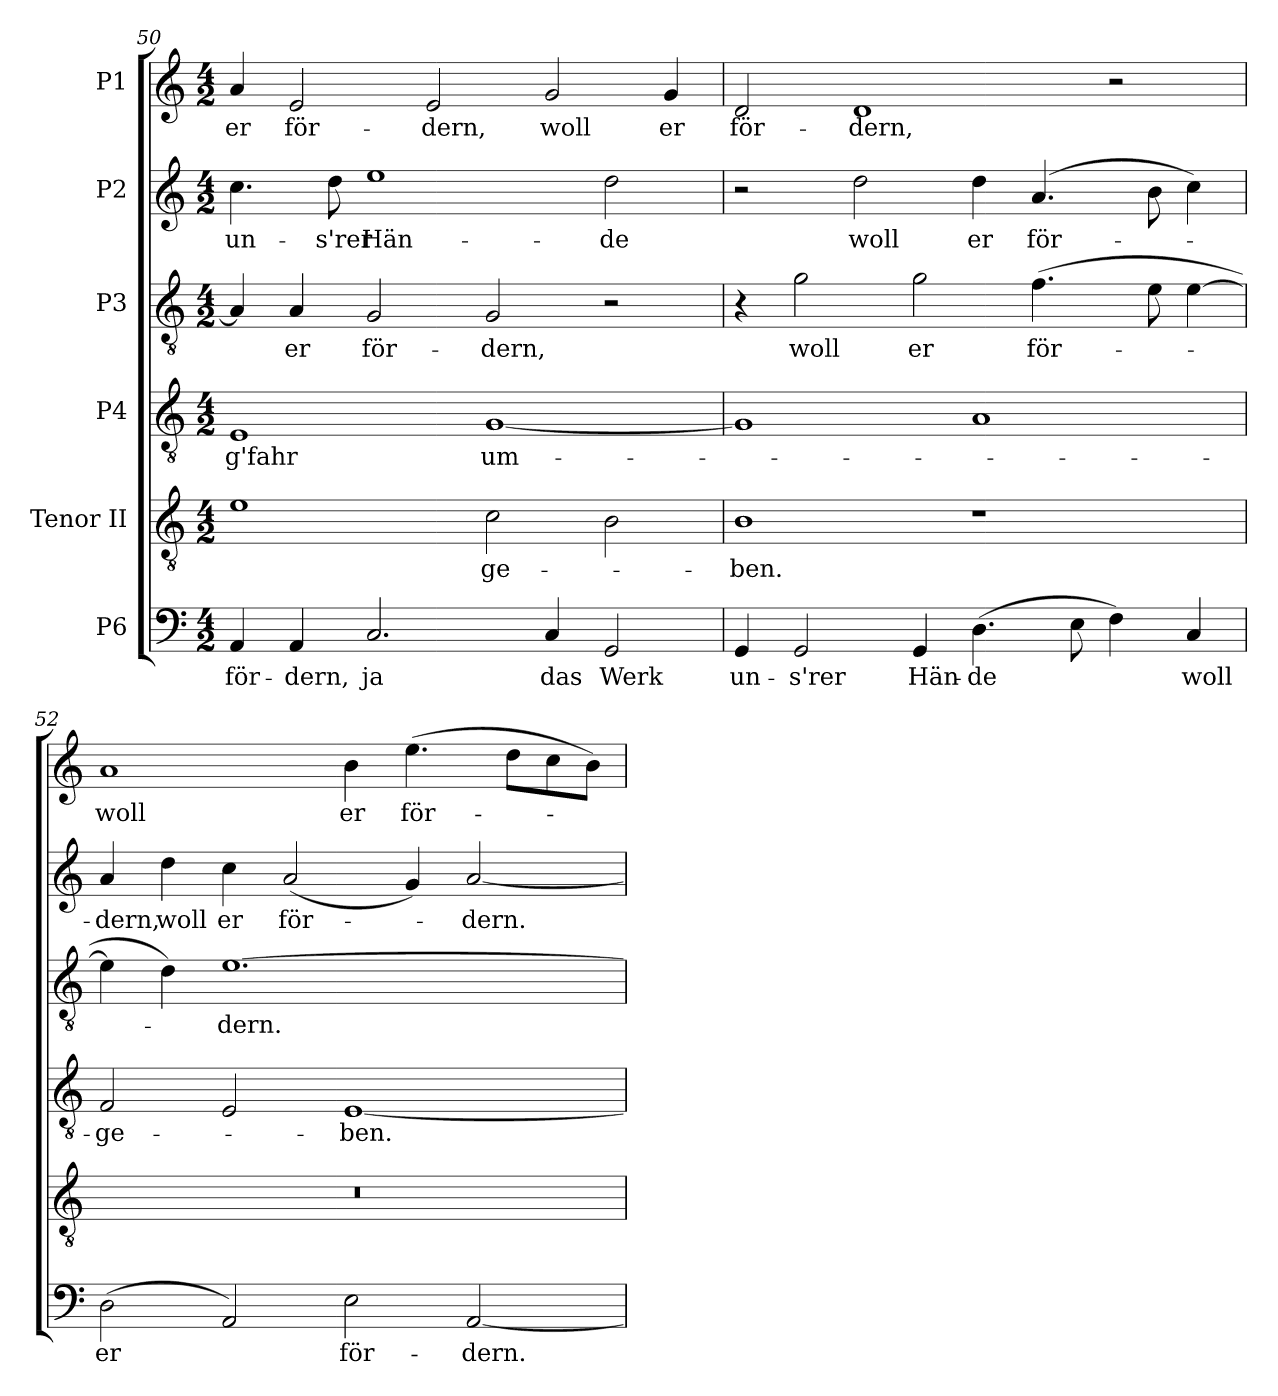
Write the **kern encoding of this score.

**kern	**text	**kern	**text	**kern	**text	**kern	**text	**kern	**text	**kern	**text
*part6	*part6	*part5	*part5	*part4	*part4	*part3	*part3	*part2	*part2	*part1	*part1
*staff6	*staff6	*staff5	*staff5	*staff4	*staff4	*staff3	*staff3	*staff2	*staff2	*staff1	*staff1
*I"P6	*	*I"Tenor II	*	*I"P4	*	*I"P3	*	*I"P2	*	*I"P1	*
*clefF4	*	*clefGv2	*	*clefGv2	*	*clefGv2	*	*clefG2	*	*clefG2	*
*	*	*ITrd7c12	*	*ITrd7c12	*	*ITrd7c12	*	*	*	*	*
*k[]	*	*k[]	*	*k[]	*	*k[]	*	*k[]	*	*k[]	*
*C:	*	*C:	*	*C:	*	*C:	*	*C:	*	*C:	*
*M4/2	*	*M4/2	*	*M4/2	*	*M4/2	*	*M4/2	*	*M4/2	*
=50	=50	=50	=50	=50	=50	=50	=50	=50	=50	=50	=50
!	!LO:LY:b:color=#000000	!	!	!	!	!	!	!	!	!	!
!	!	!	!	!	!LO:LY:b:color=#000000	!	!	!	!	!	!
!	!	!	!	!	!	!	!	!	!LO:LY:b:color=#000000	!	!
!	!	!	!	!	!	!	!	!	!	!	!LO:LY:b:color=#000000
4AAi/	för-	1Ei	.	1EEi	-g'fahr	4AAi/]	.	4.cci\	un-	4ai/	er
!	!LO:LY:b:color=#000000	!	!	!	!	!	!	!	!	!	!
!	!	!	!	!	!	!	!LO:LY:b:color=#000000	!	!	!	!
!	!	!	!	!	!	!	!	!	!	!	!LO:LY:b:color=#000000
4AAi/	-dern,	.	.	.	.	4AAi/	er	.	.	2ei/	för-
!	!	!	!	!	!	!	!	!	!LO:LY:b:color=#000000	!	!
.	.	.	.	.	.	.	.	8ddi\	-s'rer	.	.
!	!LO:LY:b:color=#000000	!	!	!	!	!	!	!	!	!	!
!	!	!	!	!	!	!	!LO:LY:b:color=#000000	!	!	!	!
!	!	!	!	!	!	!	!	!	!LO:LY:b:color=#000000	!	!
2.Ci/	ja	.	.	.	.	2GGi/	för-	1eei	Hän-	.	.
!	!	!	!	!	!	!	!	!	!	!	!LO:LY:b:color=#000000
.	.	.	.	.	.	.	.	.	.	2ei/	-dern,
!	!	!	!LO:LY:b:color=#000000	!	!	!	!	!	!	!	!
!	!	!	!	!	!LO:LY:b:color=#000000	!	!	!	!	!	!
!	!	!	!	!	!	!	!LO:LY:b:color=#000000	!	!	!	!
.	.	2Ci\	-ge-	[1GGi	um-	2GGi/	-dern,	.	.	.	.
!	!LO:LY:b:color=#000000	!	!	!	!	!	!	!	!	!	!
!	!	!	!	!	!	!	!	!	!	!	!LO:LY:b:color=#000000
4Ci/	das	.	.	.	.	.	.	.	.	2gi/	woll
!	!LO:LY:b:color=#000000	!	!	!	!	!	!	!	!	!	!
!	!	!	!	!	!	!	!	!	!LO:LY:b:color=#000000	!	!
2GGi/	Werk	2BBi\	.	.	.	2r	.	2ddi\	-de	.	.
!	!	!	!	!	!	!	!	!	!	!	!LO:LY:b:color=#000000
.	.	.	.	.	.	.	.	.	.	4gi/	er
!!LO:LB:g=z
=51	=51	=51	=51	=51	=51	=51	=51	=51	=51	=51	=51
!	!LO:LY:b:color=#000000	!	!	!	!	!	!	!	!	!	!
!	!	!	!LO:LY:b:color=#000000	!	!	!	!	!	!	!	!
!	!	!	!	!	!	!	!	!	!	!	!LO:LY:b:color=#000000
4GGi/	un-	1BBi	-ben.	1GGi]	.	4r	.	2r	.	2di/	för-
!	!LO:LY:b:color=#000000	!	!	!	!	!	!	!	!	!	!
!	!	!	!	!	!	!	!LO:LY:b:color=#000000	!	!	!	!
2GGi/	-s'rer	.	.	.	.	2Gi\	woll	.	.	.	.
!	!	!	!	!	!	!	!	!	!LO:LY:b:color=#000000	!	!
!	!	!	!	!	!	!	!	!	!	!	!LO:LY:b:color=#000000
.	.	.	.	.	.	.	.	2ddi\	woll	1di	-dern,
!	!LO:LY:b:color=#000000	!	!	!	!	!	!	!	!	!	!
!	!	!	!	!	!	!	!LO:LY:b:color=#000000	!	!	!	!
4GGi/	Hän-	.	.	.	.	2Gi\	er	.	.	.	.
!	!LO:LY:b:color=#000000	!	!	!	!	!	!	!	!	!	!
!	!	!	!	!	!	!	!	!	!LO:LY:b:color=#000000	!	!
(4.Di\	-de	1r	.	1AAi	.	.	.	4ddi\	er	.	.
!	!	!	!	!	!	!	!LO:LY:b:color=#000000	!	!	!	!
!	!	!	!	!	!	!	!	!	!LO:LY:b:color=#000000	!	!
.	.	.	.	.	.	(4.Fi\	för-	(4.ai/	för-	.	.
8Ei\	.	.	.	.	.	.	.	.	.	.	.
4Fi\)	.	.	.	.	.	.	.	.	.	2r	.
.	.	.	.	.	.	8Ei\	.	8bi\	.	.	.
!	!LO:LY:b:color=#000000	!	!	!	!	!	!	!	!	!	!
4Ci/	woll	.	.	.	.	[4Ei\	.	4cci\)	.	.	.
=52	=52	=52	=52	=52	=52	=52	=52	=52	=52	=52	=52
!	!LO:LY:b:color=#000000	!LO:N:vis=1	!	!	!	!	!	!	!	!	!
!	!	!	!	!	!LO:LY:b:color=#000000	!	!	!	!	!	!
!	!	!	!	!	!	!	!	!	!LO:LY:b:color=#000000	!	!
!	!	!	!	!	!	!	!	!	!	!	!LO:LY:b:color=#000000
(2Di\	er	0r	.	2FFi/	-ge-	4Ei\]	.	4ai/	-dern,	1ai	woll
!	!	!	!	!	!	!	!	!	!LO:LY:b:color=#000000	!	!
.	.	.	.	.	.	4Di\)	.	4ddi\	woll	.	.
!	!	!	!	!	!	!	!LO:LY:b:color=#000000	!	!	!	!
!	!	!	!	!	!	!	!	!	!LO:LY:b:color=#000000	!	!
2AAi/)	.	.	.	2EEi/	.	[1.Ei	-dern.	4cci\	er	.	.
!	!	!	!	!	!	!	!	!	!LO:LY:b:color=#000000	!	!
.	.	.	.	.	.	.	.	(2ai/	för-	.	.
!	!LO:LY:b:color=#000000	!	!	!	!	!	!	!	!	!	!
!	!	!	!	!	!LO:LY:b:color=#000000	!	!	!	!	!	!
!	!	!	!	!	!	!	!	!	!	!	!LO:LY:b:color=#000000
2Ei\	för-	.	.	[1EEi	-ben.	.	.	.	.	4bi\	er
!	!	!	!	!	!	!	!	!	!	!	!LO:LY:b:color=#000000
.	.	.	.	.	.	.	.	4gi/)	.	(4.eei\	för-
!	!LO:LY:b:color=#000000	!	!	!	!	!	!	!	!	!	!
!	!	!	!	!	!	!	!	!	!LO:LY:b:color=#000000	!	!
[2AAi/	-dern.	.	.	.	.	.	.	[2ai/	-dern.	.	.
.	.	.	.	.	.	.	.	.	.	8ddi\L	.
.	.	.	.	.	.	.	.	.	.	8cci\	.
.	.	.	.	.	.	.	.	.	.	8bi\J)	.
=	=	=	=	=	=	=	=	=	=	=	=
*-	*-	*-	*-	*-	*-	*-	*-	*-	*-	*-	*-
